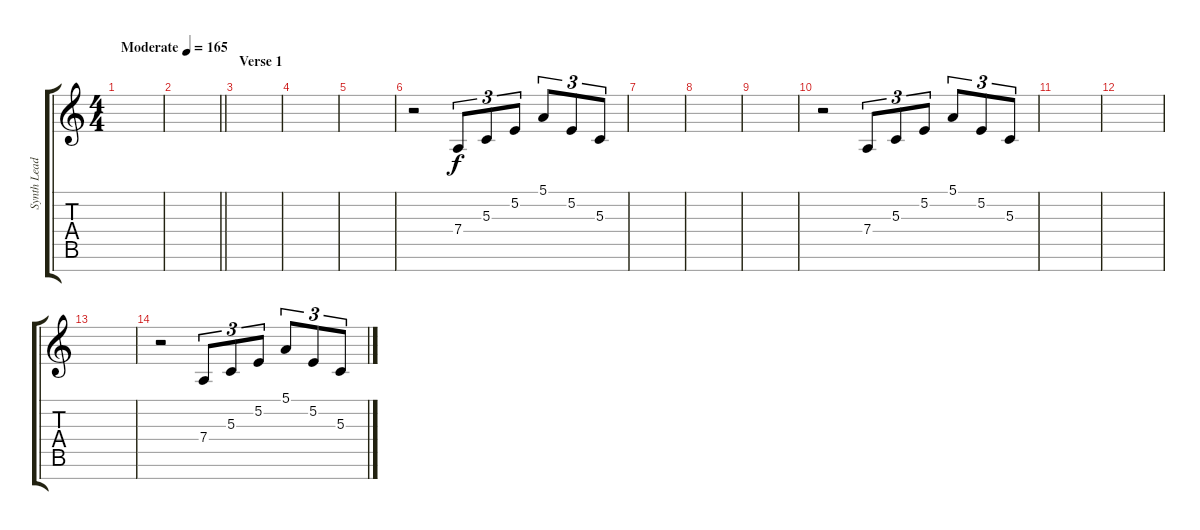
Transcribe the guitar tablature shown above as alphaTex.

\track ("Synth Lead" "Synth Lead") {instrument lead1square}
\staff {score tabs}
\tuning (E4 B3 G3 D3 A2 E2 B1) {hide}
\ts (4 4)
\tempo (165 "Moderate")
\clef g2
\ks c
|
\barLineRight lightlight
|
\section ("" "Verse 1")
|
|
|
r.2 7.4.8{tu (3 2)} 5.3.8{tu (3 2)} 5.2.8{tu (3 2)} 5.1.8{tu (3 2)} 5.2.8{tu (3 2)} 5.3.8{tu (3 2)} |
|
|
|
r.2 7.4.8{tu (3 2)} 5.3.8{tu (3 2)} 5.2.8{tu (3 2)} 5.1.8{tu (3 2)} 5.2.8{tu (3 2)} 5.3.8{tu (3 2)} |
|
|
|
r.2 7.4.8{tu (3 2)} 5.3.8{tu (3 2)} 5.2.8{tu (3 2)} 5.1.8{tu (3 2)} 5.2.8{tu (3 2)} 5.3.8{tu (3 2)}
